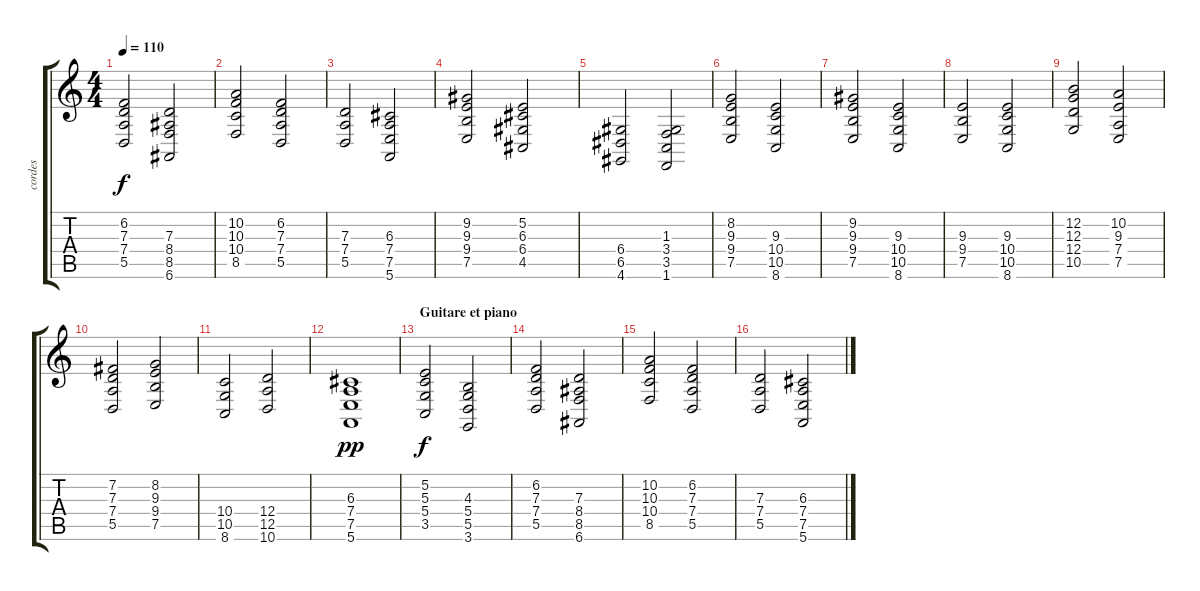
\track ("cordes" "cordes") {instrument stringensemble1}
\staff {score tabs}
\tuning (E4 B3 G3 D3 A2 E2) {hide}
\ts (4 4)
\tempo 110
\clef g2
\ks c
(6.2 7.3 7.4 5.5).2{dy f} (7.3 8.4 8.5 6.6).2 |
(10.2 10.3 10.4 8.5).2 (6.2 7.3 7.4 5.5).2 |
(7.3 7.4 5.5).2 (6.3 7.4 7.5 5.6).2 |
(9.2 9.3 9.4 7.5).2 (5.2 6.3 6.4 4.5).2 |
(6.4 6.5 4.6).2 (1.3 3.4 3.5 1.6).2 |
(8.2 9.3 9.4 7.5).2 (9.3 10.4 10.5 8.6).2 |
(9.2 9.3 9.4 7.5).2 (9.3 10.4 10.5 8.6).2 |
(9.3 9.4 7.5).2 (9.3 10.4 10.5 8.6).2 |
(12.2 12.3 12.4 10.5).2 (10.2 9.3 7.4 7.5).2 |
(7.2 7.3 7.4 5.5).2 (8.2 9.3 9.4 7.5).2 |
(10.4 10.5 8.6).2 (12.4 12.5 10.6).2 |
(6.3 7.4 7.5 5.6).1{dy pp} |
\section ("" "Guitare et piano")
(5.2 5.3 5.4 3.5).2{dy f} (4.3 5.4 5.5 3.6).2 |
(6.2 7.3 7.4 5.5).2 (7.3 8.4 8.5 6.6).2 |
(10.2 10.3 10.4 8.5).2 (6.2 7.3 7.4 5.5).2 |
(7.3 7.4 5.5).2 (6.3 7.4 7.5 5.6).2
